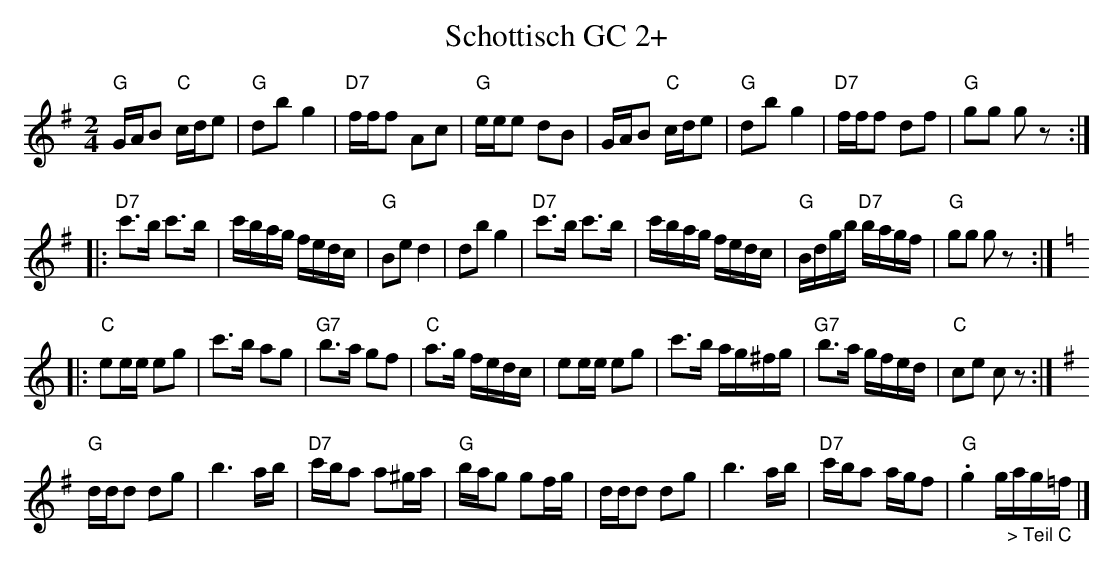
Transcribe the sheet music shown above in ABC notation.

X:1
T:Schottisch GC 2+
M:2/4
L:1/16
K:Gmaj
"G"GAB2 "C"cde2 | "G"d2b2 g4 | "D7"fff2 A2c2 | "G"eee2 d2B2 |\
GAB2 "C"cde2 | "G"d2b2 g4 | "D7"fff2 d2f2 | "G"g2g2 g2 z2 ::
"D7"c'3b c'3b | c'bag fedc | "G"B2e2 d4 | d2b2g4 |\
"D7"c'3b c'3b | c'bag fedc | "G"Bdgb "D7"bagf | "G"g2g2 g2z2 :: [K:Cmaj]
"C"e2ee e2g2 | c'3b a2g2 | "G7"b3a g2f2 | "C"a3g fedc |\
e2ee e2g2 | c'3b ag^fg | "G7"b3a gfed | "C"c2e2 c2z2 :| [K:Gmaj]
"G"ddd2 d2g2 | b6 ab | "D7"c'ba2 a2^ga | "G"bag2 g2fg |\
ddd2 d2g2 | b6 ab | "D7"c'ba2 agf2 | "G".g4 g"_> Teil C"ag=f |]
